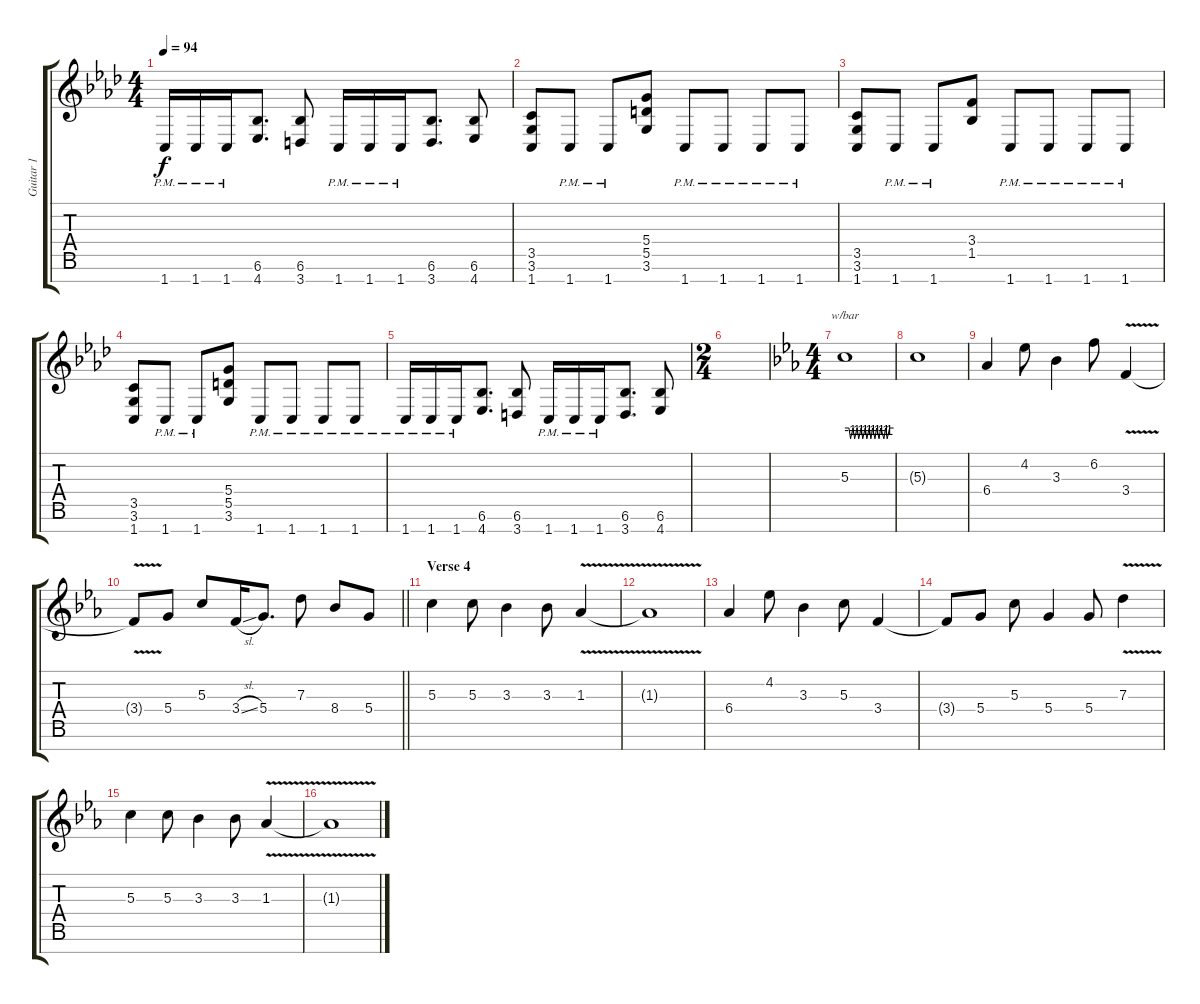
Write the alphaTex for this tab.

\track ("Guitar 1" "Guitar 1") {instrument distortionguitar}
\staff {score tabs}
\tuning (E4 B3 G3 D3 A2 E2 B1) {hide}
\ts (4 4)
\tempo 94
\clef g2
\ks ab
1.7{pm}.16{dy f} 1.7{pm}.16 1.7{pm}.16 (6.6 4.7).8{d} (6.6 3.7).8 1.7{pm}.16 1.7{pm}.16 1.7{pm}.16 (6.6 3.7).8{d} (6.6 4.7).8 |
(3.5 3.6 1.7).8 1.7{pm}.8 1.7{pm}.8 (5.4 5.5 3.6).8 1.7{pm}.8 1.7{pm}.8 1.7{pm}.8 1.7{pm}.8 |
(3.5 3.6 1.7).8 1.7{pm}.8 1.7{pm}.8 (3.4 1.5).8 1.7{pm}.8 1.7{pm}.8 1.7{pm}.8 1.7{pm}.8 |
(3.5 3.6 1.7).8 1.7{pm}.8 1.7{pm}.8 (5.4 5.5 3.6).8 1.7{pm}.8 1.7{pm}.8 1.7{pm}.8 1.7{pm}.8 |
1.7{pm}.16 1.7{pm}.16 1.7{pm}.16 (6.6 4.7).8{d} (6.6 3.7).8 1.7{pm}.16 1.7{pm}.16 1.7{pm}.16 (6.6 3.7).8{d} (6.6 4.7).8 |
\ts (2 4)
|
\ts (4 4)
\ks eb
5.3.1{tbe (custom default 0 0 5 0 7 -4 10 0 12 -4 15 0 17 -4 20 0 22 -4 25 0 27 -4 30 0 32 -4 34 0 37 -4 39 0 42 -4 44 0 48 -4 50 0 52 -4 55 0 60 0)} |
5.3{t}.1 |
6.4.4 4.2.8 3.3.4 6.2.8 3.4{v}.4 |
\barLineRight lightlight
3.4{t}.8 5.4.8 5.3.8 3.4{sl}.16 5.4.8{d} 7.3.8 8.4.8 5.4.8 |
\section ("" "Verse 4")
5.3.4 5.3.8 3.3.4 3.3.8 1.3{v}.4 |
1.3{t}.1 |
6.4.4 4.2.8 3.3.4 5.3.8 3.4.4 |
3.4{t}.8 5.4.8 5.3.8 5.4.4 5.4.8 7.3{v}.4 |
5.3.4 5.3.8 3.3.4 3.3.8 1.3{v}.4 |
1.3{t}.1
